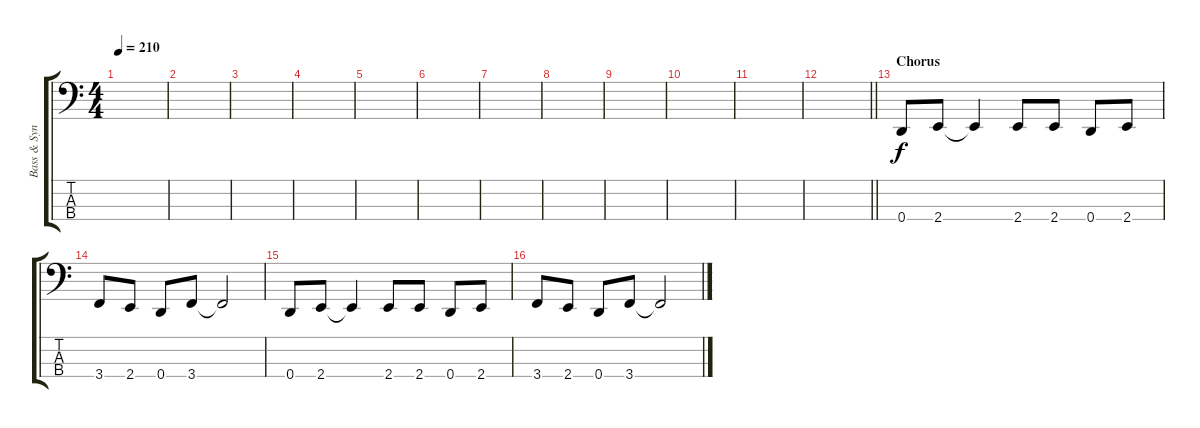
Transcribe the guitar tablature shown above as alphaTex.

\track ("Bass & Synth Bass" "Bass & Syn") {instrument electricbasspick}
\staff {score tabs}
\tuning (G2 D2 A1 D1) {hide}
\ts (4 4)
\tempo 210
\clef f4
\ks c
|
|
|
|
|
|
|
|
|
|
|
\barLineRight lightlight
|
\section ("" "Chorus")
0.4.8 2.4.8 2.4{t}.4 2.4.8 2.4.8 0.4.8 2.4.8 |
3.4.8 2.4.8 0.4.8 3.4.8 3.4{t}.2 |
0.4.8 2.4.8 2.4{t}.4 2.4.8 2.4.8 0.4.8 2.4.8 |
3.4.8 2.4.8 0.4.8 3.4.8 3.4{t}.2
